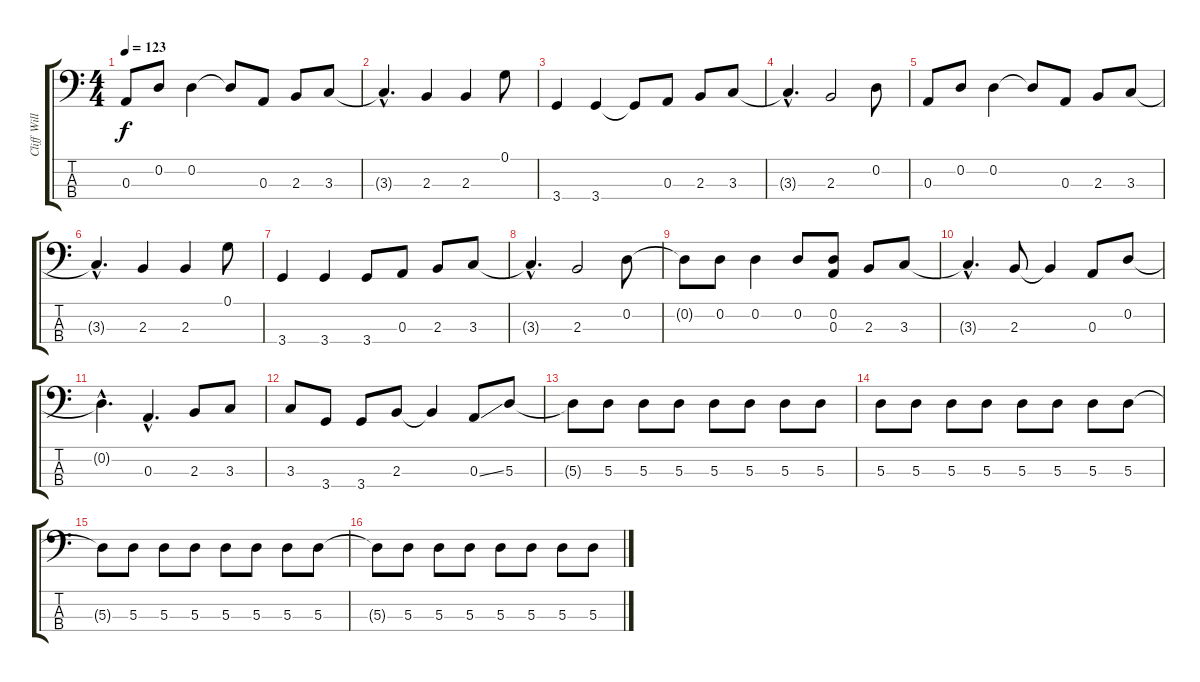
\track ("Cliff Williams (Bass)" "Cliff Will") {instrument electricbasspick}
\staff {score tabs}
\tuning (G2 D2 A1 E1) {hide}
\ts (4 4)
\tempo 123
\clef f4
\ks c
0.3.8{dy f} 0.2.8 0.2.4 0.2{t}.8 0.3.8 2.3.8 3.3.8 |
3.3{hac t}.4{d} 2.3.4 2.3.4 0.1.8 |
3.4.4 3.4.4 3.4{t}.8 0.3.8 2.3.8 3.3.8 |
3.3{hac t}.4{d} 2.3.2 0.2.8 |
0.3.8 0.2.8 0.2.4 0.2{t}.8 0.3.8 2.3.8 3.3.8 |
3.3{hac t}.4{d} 2.3.4 2.3.4 0.1.8 |
3.4.4 3.4.4 3.4.8 0.3.8 2.3.8 3.3.8 |
3.3{hac t}.4{d} 2.3.2 0.2.8 |
0.2{t}.8 0.2.8 0.2.4 0.2.8 (0.2 0.3).8 2.3.8 3.3.8 |
3.3{hac t}.4{d} 2.3.8 2.3{t}.4 0.3.8 0.2.8 |
0.2{hac t}.4{d} 0.3{hac}.4{d} 2.3.8 3.3.8 |
3.3.8 3.4.8 3.4.8 2.3.8 2.3{t}.4 0.3{ss}.8 5.3.8 |
5.3{t}.8 5.3.8 5.3.8 5.3.8 5.3.8 5.3.8 5.3.8 5.3.8 |
5.3.8 5.3.8 5.3.8 5.3.8 5.3.8 5.3.8 5.3.8 5.3.8 |
5.3{t}.8 5.3.8 5.3.8 5.3.8 5.3.8 5.3.8 5.3.8 5.3.8 |
5.3{t}.8 5.3.8 5.3.8 5.3.8 5.3.8 5.3.8 5.3.8 5.3.8
